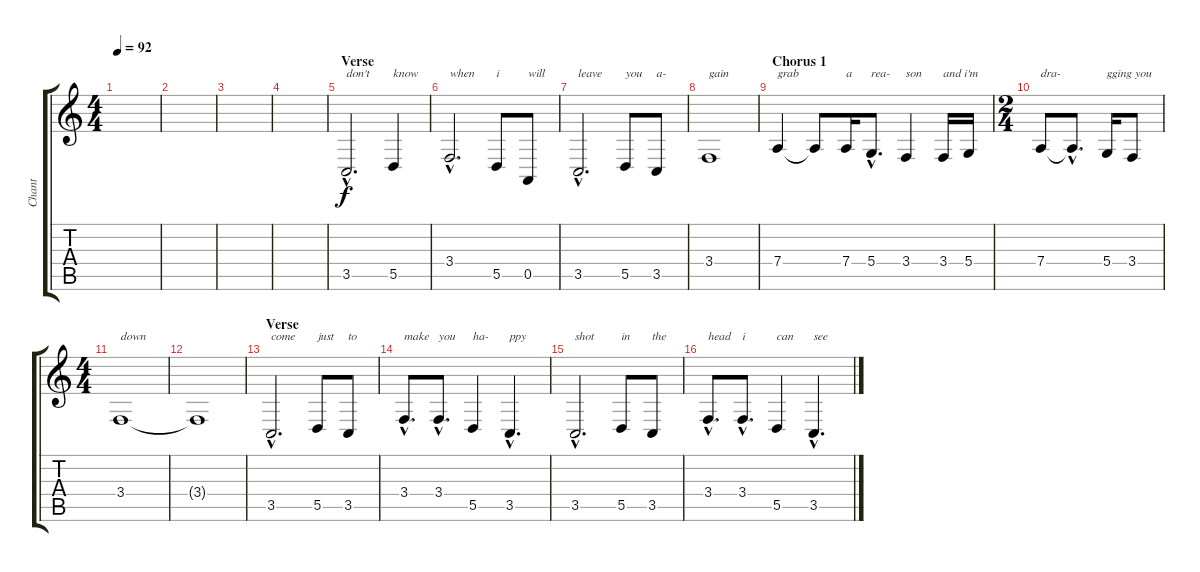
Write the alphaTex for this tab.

\track ("Chant" "Chant") {instrument accordion}
\staff {score tabs}
\tuning (E4 B3 G3 D3 A2 E2) {hide}
\ts (4 4)
\tempo 92
\clef g2
\ks c
|
|
|
|
\section ("" "Verse")
3.5{hac}.2{d txt "don't"} 5.5.4{txt "know"} |
3.4{hac}.2{d txt "when"} 5.5.8{txt "i"} 0.5.8{txt "will"} |
3.5{hac}.2{d txt "leave"} 5.5.8{txt "you"} 3.5.8{txt "a-"} |
3.4.1{txt "gain"} |
\section ("" "Chorus 1")
7.4.4{txt "grab"} 7.4{t}.8 7.4.16{txt "a"} 5.4{hac}.8{d txt "rea-"} 3.4.4{txt "son"} 3.4.16{txt "and i'm"} 5.4.16 |
\ts (2 4)
7.4.8{txt "dra-"} 7.4{hac t}.8{d} 5.4.16{txt "gging you"} 3.4.8 |
\ts (4 4)
3.4.1{txt "down"} |
3.4{t}.1 |
\section ("" "Verse")
3.5{hac}.2{d txt "come"} 5.5.8{txt "just"} 3.5.8{txt "to"} |
3.4{hac}.8{d txt "make"} 3.4{hac}.8{d txt "you"} 5.5.4{txt "ha-"} 3.5{hac}.4{d txt "ppy"} |
3.5{hac}.2{d txt "shot"} 5.5.8{txt "in"} 3.5.8{txt "the"} |
3.4{hac}.8{d txt "head"} 3.4{hac}.8{d txt "i"} 5.5.4{txt "can"} 3.5{hac}.4{d txt "see"}
